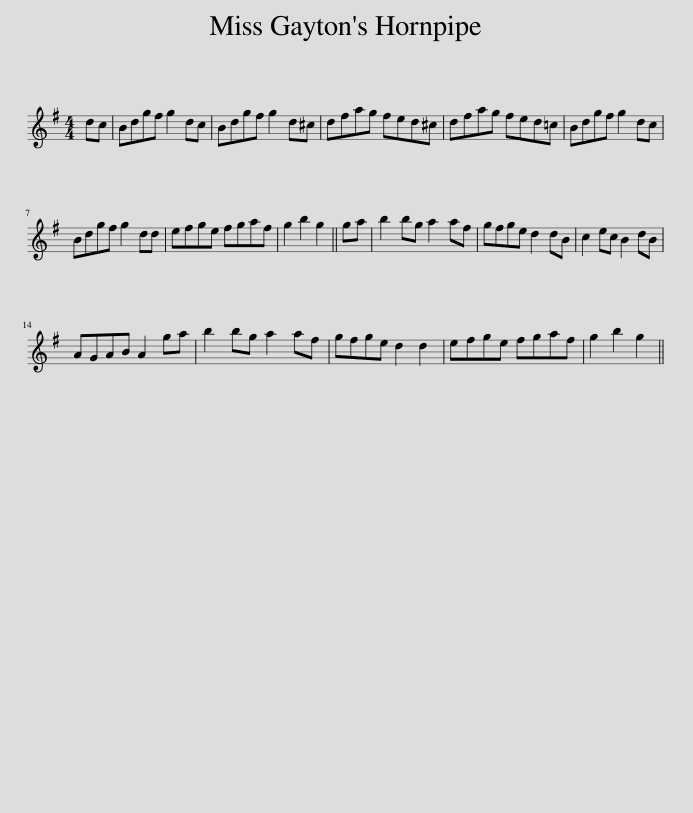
X:1
L:1/8
M:4/4
I:linebreak $
K:G
V:1 treble
V:1
 dc | Bdgf g2 dc | Bdgf g2 d^c | dfag fed^c | dfag fed=c | %5
 Bdgf g2 dc |$ Bdgf g2 dd | efge fgaf | g2 b2 g2 || ga | %10
 b2 bg a2 af | gfge d2 dB | c2 ec B2 dB |$ AGAB A2 ga | b2 bg a2 af | %15
 gfge d2 d2 | efge fgaf | g2 b2 g2 || %18
